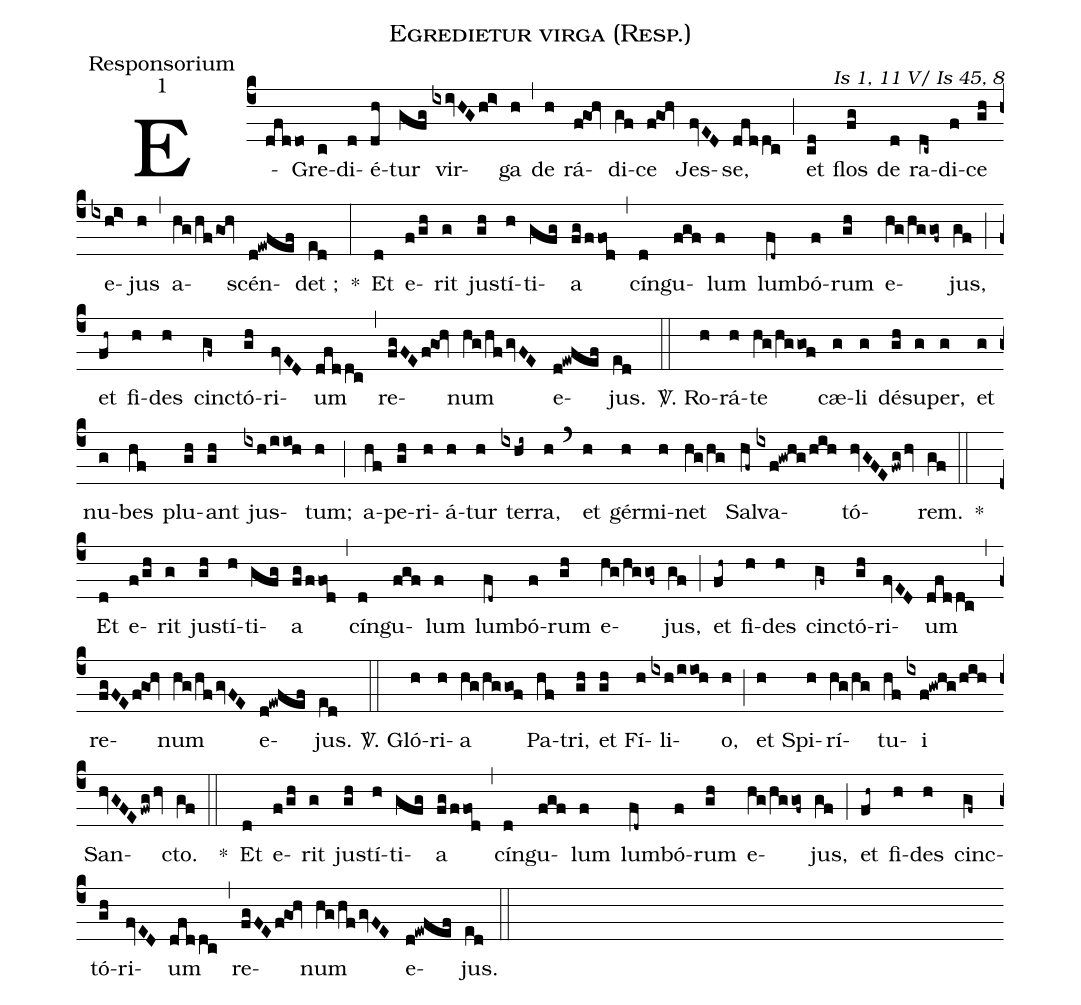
name:Egredietur virga (Resp.);
office-part:Responsorium;
mode:1;
commentary:Is 1, 11 V/ Is 45, 8;
%%
(c4)E(dfddo)Gre(c)di(d)é(dh)tur(gfg) vir(ixivHGhi>)ga(h) (,) de(h) rá(f!goh)di(gf)ce(f!goh) Jes(fvED)se,(dfddc) (;) et(cd) flos(fg) de(d) ra(dc~)di(f)ce(gh) e(ixhi>)jus(h) (,) a(hg/hfgoh)scén(d!ewfef)det ;(ed) *(:) Et(d) e(f/gh)rit(g) jus(gh)tí(h)ti(gfg)a(fg/ffod) (,) cín(d)gu(fgf)lum(f) lum(fd~)bó(f)rum(gh) e(hg/hggof~)jus,(gf) (;) et(fh~) fi(h)des(h) cinc(gf~)tó(gh)ri(fvED)um(dfddc) (,) re(fgFEf!goh)num(hg/hfgvFE) e(d!ewfef)jus.(ed) (::)

<sp>V/</sp>. Ro(h)rá(h)te(hg/hggof) cæ(g)li(g) dé(gh)su(g)per,(g) et(g) nu(g)bes(hf) plu(gh)ant(gh) jus(ixh/iioh)tum;(h) (;) a(hf)pe(gh)ri(h)á(h)tur(h) ter(ixhi~)ra,(h) (`) et(h) gér(h)mi(h)net(hg/hg) Sal(hf~)va(ixf!gwhg/hih)tó(hvGFE/fwg/hv)rem.(gf) (::)
*() Et(d) e(f/gh)rit(g) jus(gh)tí(h)ti(gfg)a(fg/ffod) (,) cín(d)gu(fgf)lum(f) lum(fd~)bó(f)rum(gh) e(hg/hggof~)jus,(gf) (;) et(fh~) fi(h)des(h) cinc(gf~)tó(gh)ri(fvED)um(dfddc) (,) re(fgFEf!goh)num(hg/hfgvFE) e(d!ewfef)jus.(ed) (::)

<sp>V/</sp>. Gló(h)ri(h)a(hg/hggof) Pa(hf)tri,(gh) et(gh) Fí(h)li(ixh/iioh)o,(h) (;) et(h) Spi(h)rí(hg/hg)tu(hf)i(ixf!gwhg/hih) San(hvGFE/fwg/hv)cto.(gf) (::)
*() Et(d) e(f/gh)rit(g) jus(gh)tí(h)ti(gfg)a(fg/ffod) (,) cín(d)gu(fgf)lum(f) lum(fd~)bó(f)rum(gh) e(hg/hggof~)jus,(gf) (;) et(fh~) fi(h)des(h) cinc(gf~)tó(gh)ri(fvED)um(dfddc) (,) re(fgFEf!goh)num(hg/hfgvFE) e(d!ewfef)jus.(ed) (::)
